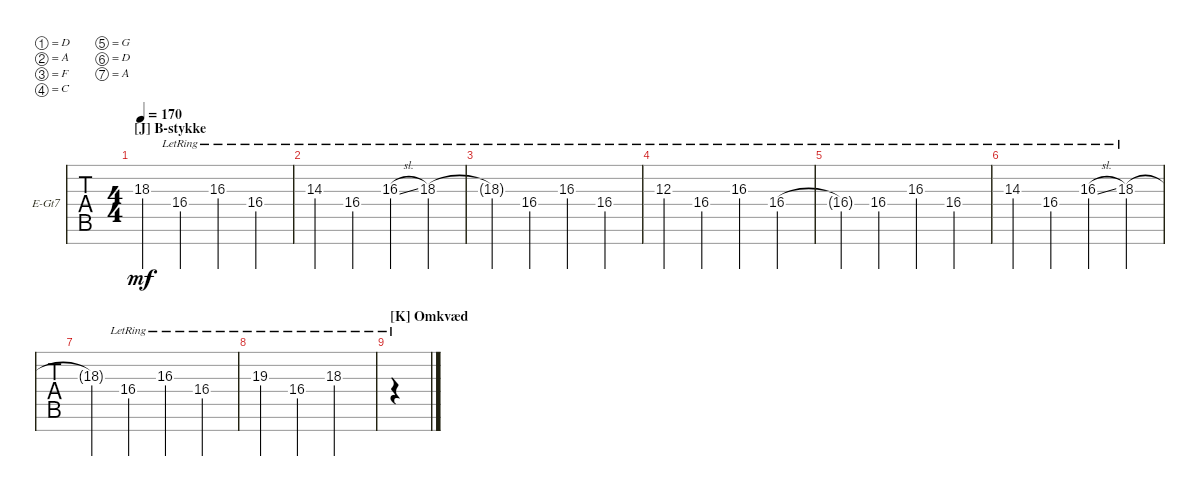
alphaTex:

\defaultSystemsLayout 4
\bracketExtendMode groupsimilarinstruments
\firstSystemTrackNameOrientation horizontal
\otherSystemsTrackNameOrientation horizontal
\track ("Guitar 3 (Clean)" "E-Gt7") {instrument electricguitarclean}
\staff {tabs}
\tuning (D4 A3 F3 C3 G2 D2 A1)
\ts (4 4)
\section ("J" "B-stykke")
\tempo 170
\clef g2
\ks c
18.3{t}.4{dy mf} 16.4{lr}.4 16.3{lr}.4 16.4{lr}.4 |
14.3{lr}.4 16.4{lr}.4 16.3{sl lr}.4 18.3{lr}.4 |
18.3{lr t}.4 16.4{lr}.4 16.3{lr}.4 16.4{lr}.4 |
12.3{lr}.4 16.4{lr}.4 16.3{lr}.4 16.4{lr}.4 |
16.4{lr t}.4 16.4{lr}.4 16.3{lr}.4 16.4{lr}.4 |
14.3{lr}.4 16.4{lr}.4 16.3{sl lr}.4 18.3{lr}.4 |
18.3{t}.4 16.4{lr}.4 16.3{lr}.4 16.4{lr}.4 |
19.3{lr}.4 16.4{lr}.4 18.3{lr}.2 |
\section ("K" "Omkvæd")
